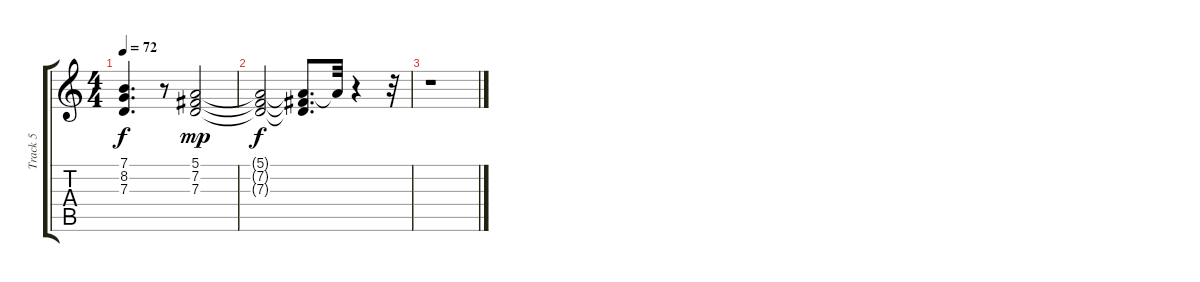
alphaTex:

\track ("Track 5" "Track 5") {instrument voiceoohs}
\staff {score tabs}
\tuning (E4 B3 G3 D3 A2 E2) {hide}
\ts (4 4)
\tempo 72
\clef g2
\ks c
(7.1{t} 8.2{t} 7.3{t}).4{d dy f} r.8 (5.1 7.2 7.3).2{dy mp} |
(5.1{t} 7.2{t} 7.3{t}).2{dy f} (5.1{t} 7.2{t} 7.3{t}).8{d} 5.1{t}.32 r.4 r.32 |
r.1
